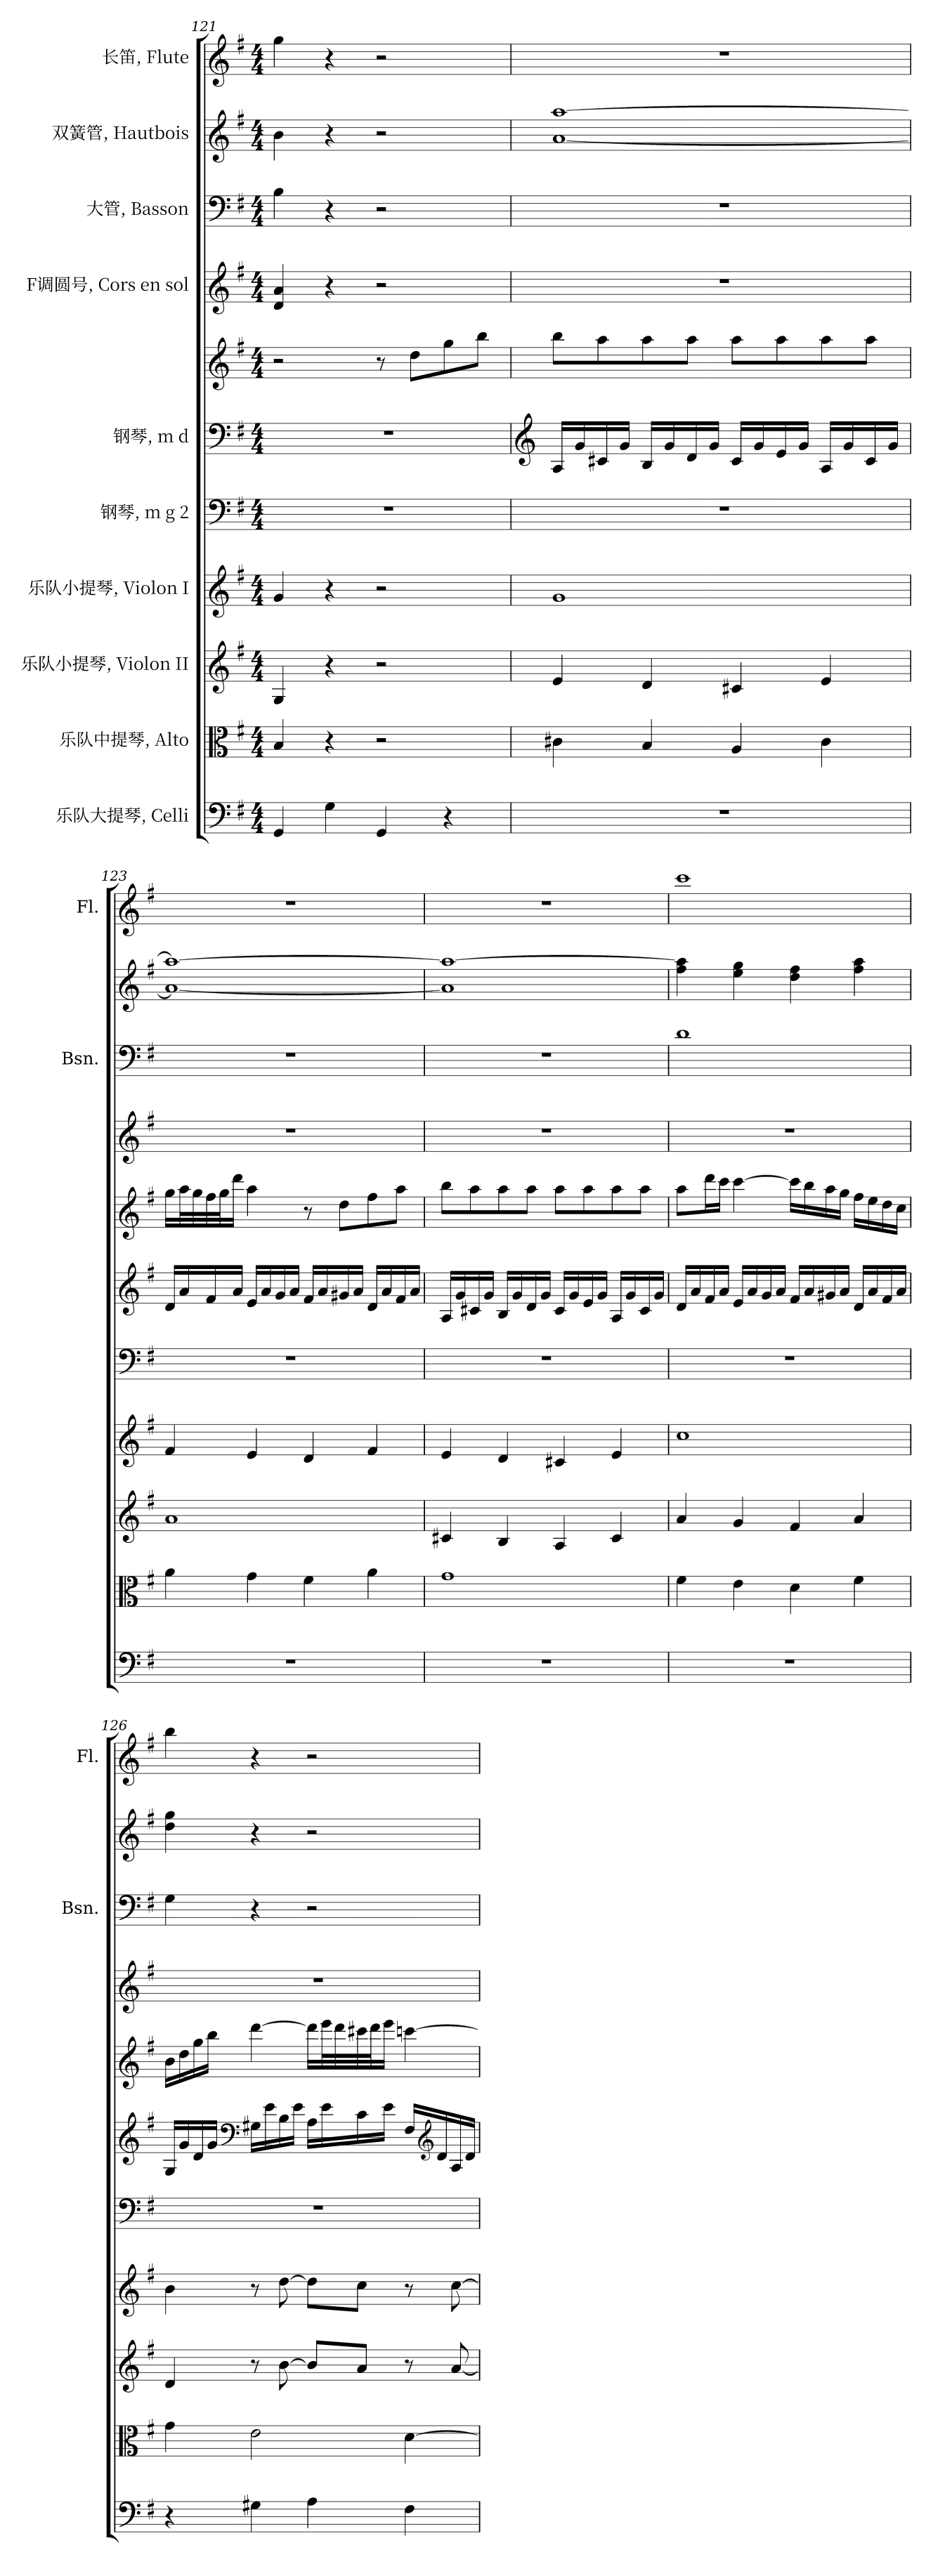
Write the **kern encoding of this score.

**kern	**kern	**kern	**kern	**kern	**kern	**kern	**kern	**kern	**kern	**kern
*part10	*part9	*part8	*part7	*part6	*part5	*part5	*part4	*part3	*part2	*part1
*staff11	*staff10	*staff9	*staff8	*staff7	*staff6	*staff5	*staff4	*staff3	*staff2	*staff1
*I"乐队大提琴, Celli	*I"乐队中提琴, Alto	*I"乐队小提琴, Violon II	*I"乐队小提琴, Violon I	*I"钢琴, m g 2	*I"钢琴, m d	*	*I"F调圆号, Cors en sol	*I"大管, Basson	*I"双簧管, Hautbois	*I"长笛, Flute
*	*	*	*	*	*	*	*	*I'Bsn.	*	*I'Fl.
*clefF4	*clefC3	*clefG2	*clefG2	*clefF4	*clefF4	*clefG2	*clefG2	*clefF4	*clefG2	*clefG2
*	*	*	*	*	*	*	*ITrd4c7	*	*	*
*k[f#]	*k[f#]	*k[f#]	*k[f#]	*k[f#]	*k[f#]	*k[f#]	*k[]	*k[f#]	*k[f#]	*k[f#]
*M4/4	*M4/4	*M4/4	*M4/4	*M4/4	*M4/4	*M4/4	*M4/4	*M4/4	*M4/4	*M4/4
=121	=121	=121	=121	=121	=121	=121	=121	=121	=121	=121
4GG/	4B/	4G/	4g/	1r	1r	2r	4G/ 4d/	4B\	4b\	4gg\
4G\	4r	4r	4r	.	.	.	4r	4r	4r	4r
4GG/	2r	2r	2r	.	.	8r	2r	2r	2r	2r
.	.	.	.	.	.	8dd\L	.	.	.	.
4r	.	.	.	.	.	8gg\	.	.	.	.
.	.	.	.	.	.	8bb\J	.	.	.	.
!!LO:PB:g=z
=122	=122	=122	=122	=122	=122	=122	=122	=122	=122	=122
*	*	*	*	*	*clefG2	*	*	*	*	*
*	*	*	*	*	*	*	*	*	*^	*
1r	4c#X\	4e/	1g	1r	16A/LL	8bb\L	1r	1r	[1aa	[1a	1r
.	.	.	.	.	16g/	.	.	.	.	.	.
.	.	.	.	.	16c#X/	8aa\	.	.	.	.	.
.	.	.	.	.	16g/JJ	.	.	.	.	.	.
.	4B/	4d/	.	.	16B/LL	8aa\	.	.	.	.	.
.	.	.	.	.	16g/	.	.	.	.	.	.
.	.	.	.	.	16d/	8aa\J	.	.	.	.	.
.	.	.	.	.	16g/JJ	.	.	.	.	.	.
.	4A/	4c#X/	.	.	16c#/LL	8aa\L	.	.	.	.	.
.	.	.	.	.	16g/	.	.	.	.	.	.
.	.	.	.	.	16e/	8aa\	.	.	.	.	.
.	.	.	.	.	16g/JJ	.	.	.	.	.	.
.	4c#\	4e/	.	.	16A/LL	8aa\	.	.	.	.	.
.	.	.	.	.	16g/	.	.	.	.	.	.
.	.	.	.	.	16c#/	8aa\J	.	.	.	.	.
.	.	.	.	.	16g/JJ	.	.	.	.	.	.
=123	=123	=123	=123	=123	=123	=123	=123	=123	=123	=123	=123
1r	4a\	1a	4f#/	1r	16d/LL	16gg\LL	1r	1r	1aa_	1a_	1r
.	.	.	.	.	16a/	32aa\L	.	.	.	.	.
.	.	.	.	.	.	32gg\	.	.	.	.	.
.	.	.	.	.	16f#/	32ff#\	.	.	.	.	.
.	.	.	.	.	.	32gg\J	.	.	.	.	.
.	.	.	.	.	16a/JJ	16ddd\JJ	.	.	.	.	.
.	4g\	.	4e/	.	16e/LL	4aa\	.	.	.	.	.
.	.	.	.	.	16a/	.	.	.	.	.	.
.	.	.	.	.	16g/	.	.	.	.	.	.
.	.	.	.	.	16a/JJ	.	.	.	.	.	.
.	4f#\	.	4d/	.	16f#/LL	8r	.	.	.	.	.
.	.	.	.	.	16a/	.	.	.	.	.	.
.	.	.	.	.	16g#X/	8dd\L	.	.	.	.	.
.	.	.	.	.	16a/JJ	.	.	.	.	.	.
.	4a\	.	4f#/	.	16d/LL	8ff#\	.	.	.	.	.
.	.	.	.	.	16a/	.	.	.	.	.	.
.	.	.	.	.	16f#/	8aa\J	.	.	.	.	.
.	.	.	.	.	16a/JJ	.	.	.	.	.	.
!!LO:PB:g=z
=124	=124	=124	=124	=124	=124	=124	=124	=124	=124	=124	=124
1r	1g	4c#X/	4e/	1r	16A/LL	8bb\L	1r	1r	1aa_	1a]	1r
.	.	.	.	.	16g/	.	.	.	.	.	.
.	.	.	.	.	16c#X/	8aa\	.	.	.	.	.
.	.	.	.	.	16g/JJ	.	.	.	.	.	.
.	.	4B/	4d/	.	16B/LL	8aa\	.	.	.	.	.
.	.	.	.	.	16g/	.	.	.	.	.	.
.	.	.	.	.	16d/	8aa\J	.	.	.	.	.
.	.	.	.	.	16g/JJ	.	.	.	.	.	.
.	.	4A/	4c#X/	.	16c#/LL	8aa\L	.	.	.	.	.
.	.	.	.	.	16g/	.	.	.	.	.	.
.	.	.	.	.	16e/	8aa\	.	.	.	.	.
.	.	.	.	.	16g/JJ	.	.	.	.	.	.
.	.	4c#/	4e/	.	16A/LL	8aa\	.	.	.	.	.
.	.	.	.	.	16g/	.	.	.	.	.	.
.	.	.	.	.	16c#/	8aa\J	.	.	.	.	.
.	.	.	.	.	16g/JJ	.	.	.	.	.	.
*	*	*	*	*	*	*	*	*	*v	*v	*
=125	=125	=125	=125	=125	=125	=125	=125	=125	=125	=125
1r	4f#\	4a/	1cc	1r	16d/LL	8aa\L	1r	1d	4ff#\ 4aa\]	1ccc
.	.	.	.	.	16a/	.	.	.	.	.
.	.	.	.	.	16f#/	16ddd\L	.	.	.	.
.	.	.	.	.	16a/JJ	16ccc\JJ	.	.	.	.
.	4e\	4g/	.	.	16e/LL	[4ccc\	.	.	4ee\ 4gg\	.
.	.	.	.	.	16a/	.	.	.	.	.
.	.	.	.	.	16g/	.	.	.	.	.
.	.	.	.	.	16a/JJ	.	.	.	.	.
.	4d\	4f#/	.	.	16f#/LL	16ccc\LL]	.	.	4dd\ 4ff#\	.
.	.	.	.	.	16a/	16bb\	.	.	.	.
.	.	.	.	.	16g#X/	16aa\	.	.	.	.
.	.	.	.	.	16a/JJ	16gg\JJ	.	.	.	.
.	4f#\	4a/	.	.	16d/LL	16ff#\LL	.	.	4ff#\ 4aa\	.
.	.	.	.	.	16a/	16ee\	.	.	.	.
.	.	.	.	.	16f#/	16dd\	.	.	.	.
.	.	.	.	.	16a/JJ	16cc\JJ	.	.	.	.
!!LO:PB:g=z
=126	=126	=126	=126	=126	=126	=126	=126	=126	=126	=126
4r	4g\	4d/	4b\	1r	16G/LL	16b\LL	1r	4G\	4dd\ 4gg\	4bb\
.	.	.	.	.	16g/	16dd\	.	.	.	.
.	.	.	.	.	16d/	16gg\	.	.	.	.
.	.	.	.	.	16g/JJ	16bb\JJ	.	.	.	.
*	*	*	*	*	*clefF4	*	*	*	*	*
4G#X\	2e\	8r	8r	.	16G#X\LL	[4ddd\	.	4r	4r	4r
.	.	.	.	.	16e\	.	.	.	.	.
.	.	[8b\	[8dd\	.	16B\	.	.	.	.	.
.	.	.	.	.	16e\JJ	.	.	.	.	.
4A\	.	8b/L]	8dd\L]	.	16A\LL	16ddd\LL]	.	2r	2r	2r
.	.	.	.	.	16e\	32eee\L	.	.	.	.
.	.	.	.	.	.	32ddd\	.	.	.	.
.	.	8a/J	8cc\J	.	16c\	32ccc#X\	.	.	.	.
.	.	.	.	.	.	32ddd\J	.	.	.	.
.	.	.	.	.	16e\JJ	16eee\JJ	.	.	.	.
4F#\	[4d\	8r	8r	.	16F#/LL	[4cccn\	.	.	.	.
*	*	*	*	*	*clefG2	*	*	*	*	*
.	.	.	.	.	16d/	.	.	.	.	.
.	.	[8a/	[8cc\	.	16A/	.	.	.	.	.
.	.	.	.	.	16d/JJ	.	.	.	.	.
=	=	=	=	=	=	=	=	=	=	=
*-	*-	*-	*-	*-	*-	*-	*-	*-	*-	*-
